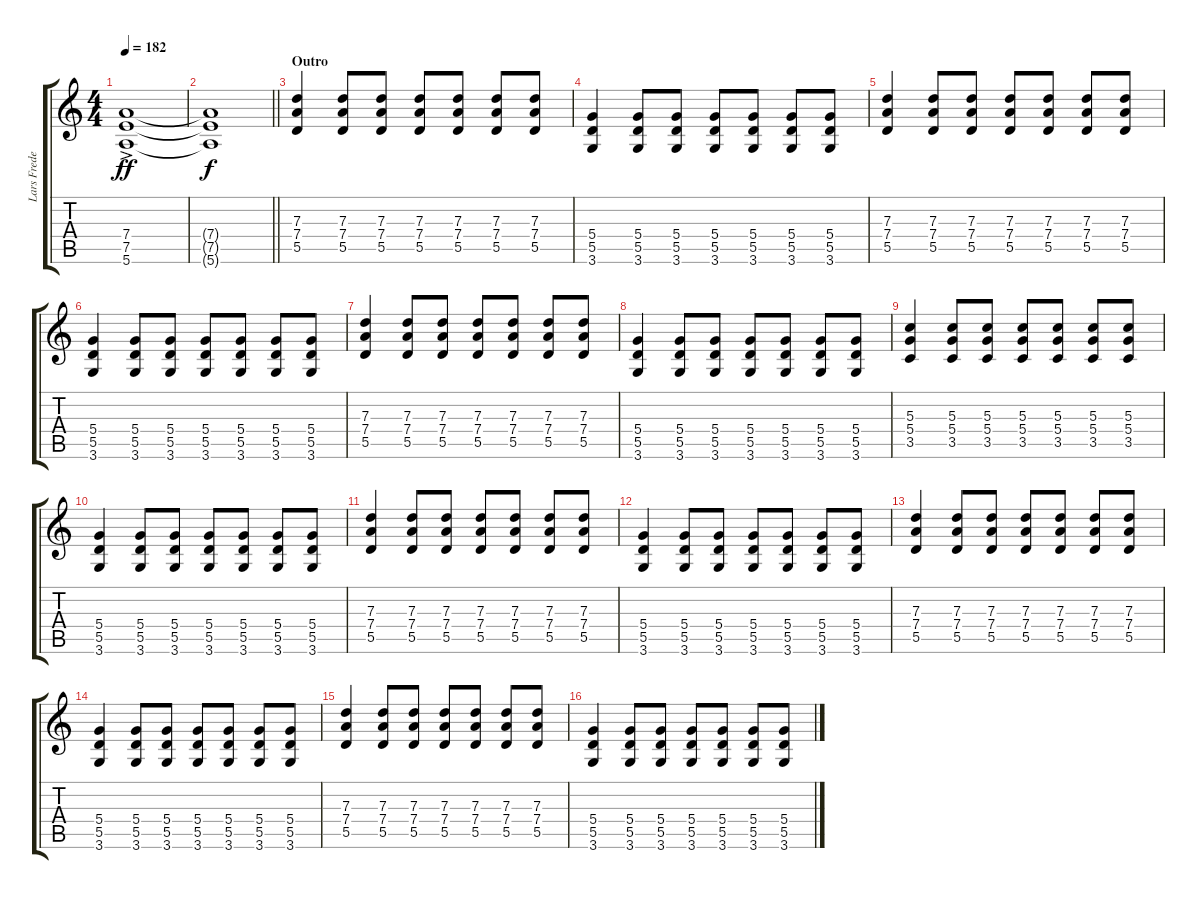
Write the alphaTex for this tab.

\track ("Lars Frederiksen" "Lars Frede") {instrument distortionguitar}
\staff {score tabs}
\tuning (E4 B3 G3 D3 A2 E2) {hide}
\ts (4 4)
\tempo 182
\clef g2
\ks c
(7.4{ac} 7.5{ac} 5.6{ac}).1{dy ff} |
\barLineRight lightlight
(7.4{t} 7.5{t} 5.6{t}).1{dy f} |
\section ("" "Outro")
(7.3 7.4 5.5).4{volume 11} (7.3 7.4 5.5).8 (7.3 7.4 5.5).8 (7.3 7.4 5.5).8 (7.3 7.4 5.5).8 (7.3 7.4 5.5).8 (7.3 7.4 5.5).8 |
(5.4 5.5 3.6).4 (5.4 5.5 3.6).8 (5.4 5.5 3.6).8 (5.4 5.5 3.6).8 (5.4 5.5 3.6).8 (5.4 5.5 3.6).8 (5.4 5.5 3.6).8 |
(7.3 7.4 5.5).4 (7.3 7.4 5.5).8 (7.3 7.4 5.5).8 (7.3 7.4 5.5).8 (7.3 7.4 5.5).8 (7.3 7.4 5.5).8 (7.3 7.4 5.5).8 |
(5.4 5.5 3.6).4 (5.4 5.5 3.6).8 (5.4 5.5 3.6).8 (5.4 5.5 3.6).8 (5.4 5.5 3.6).8 (5.4 5.5 3.6).8 (5.4 5.5 3.6).8 |
(7.3 7.4 5.5).4 (7.3 7.4 5.5).8 (7.3 7.4 5.5).8 (7.3 7.4 5.5).8 (7.3 7.4 5.5).8 (7.3 7.4 5.5).8 (7.3 7.4 5.5).8 |
(5.4 5.5 3.6).4 (5.4 5.5 3.6).8 (5.4 5.5 3.6).8 (5.4 5.5 3.6).8 (5.4 5.5 3.6).8 (5.4 5.5 3.6).8 (5.4 5.5 3.6).8 |
(5.3 5.4 3.5).4 (5.3 5.4 3.5).8 (5.3 5.4 3.5).8 (5.3 5.4 3.5).8 (5.3 5.4 3.5).8 (5.3 5.4 3.5).8 (5.3 5.4 3.5).8 |
(5.4 5.5 3.6).4 (5.4 5.5 3.6).8 (5.4 5.5 3.6).8 (5.4 5.5 3.6).8 (5.4 5.5 3.6).8 (5.4 5.5 3.6).8 (5.4 5.5 3.6).8 |
(7.3 7.4 5.5).4 (7.3 7.4 5.5).8 (7.3 7.4 5.5).8 (7.3 7.4 5.5).8 (7.3 7.4 5.5).8 (7.3 7.4 5.5).8 (7.3 7.4 5.5).8 |
(5.4 5.5 3.6).4 (5.4 5.5 3.6).8 (5.4 5.5 3.6).8 (5.4 5.5 3.6).8 (5.4 5.5 3.6).8 (5.4 5.5 3.6).8 (5.4 5.5 3.6).8 |
(7.3 7.4 5.5).4 (7.3 7.4 5.5).8 (7.3 7.4 5.5).8 (7.3 7.4 5.5).8 (7.3 7.4 5.5).8 (7.3 7.4 5.5).8 (7.3 7.4 5.5).8 |
(5.4 5.5 3.6).4 (5.4 5.5 3.6).8 (5.4 5.5 3.6).8 (5.4 5.5 3.6).8 (5.4 5.5 3.6).8 (5.4 5.5 3.6).8 (5.4 5.5 3.6).8 |
(7.3 7.4 5.5).4 (7.3 7.4 5.5).8 (7.3 7.4 5.5).8 (7.3 7.4 5.5).8 (7.3 7.4 5.5).8 (7.3 7.4 5.5).8 (7.3 7.4 5.5).8 |
(5.4 5.5 3.6).4 (5.4 5.5 3.6).8 (5.4 5.5 3.6).8 (5.4 5.5 3.6).8 (5.4 5.5 3.6).8 (5.4 5.5 3.6).8 (5.4 5.5 3.6).8
